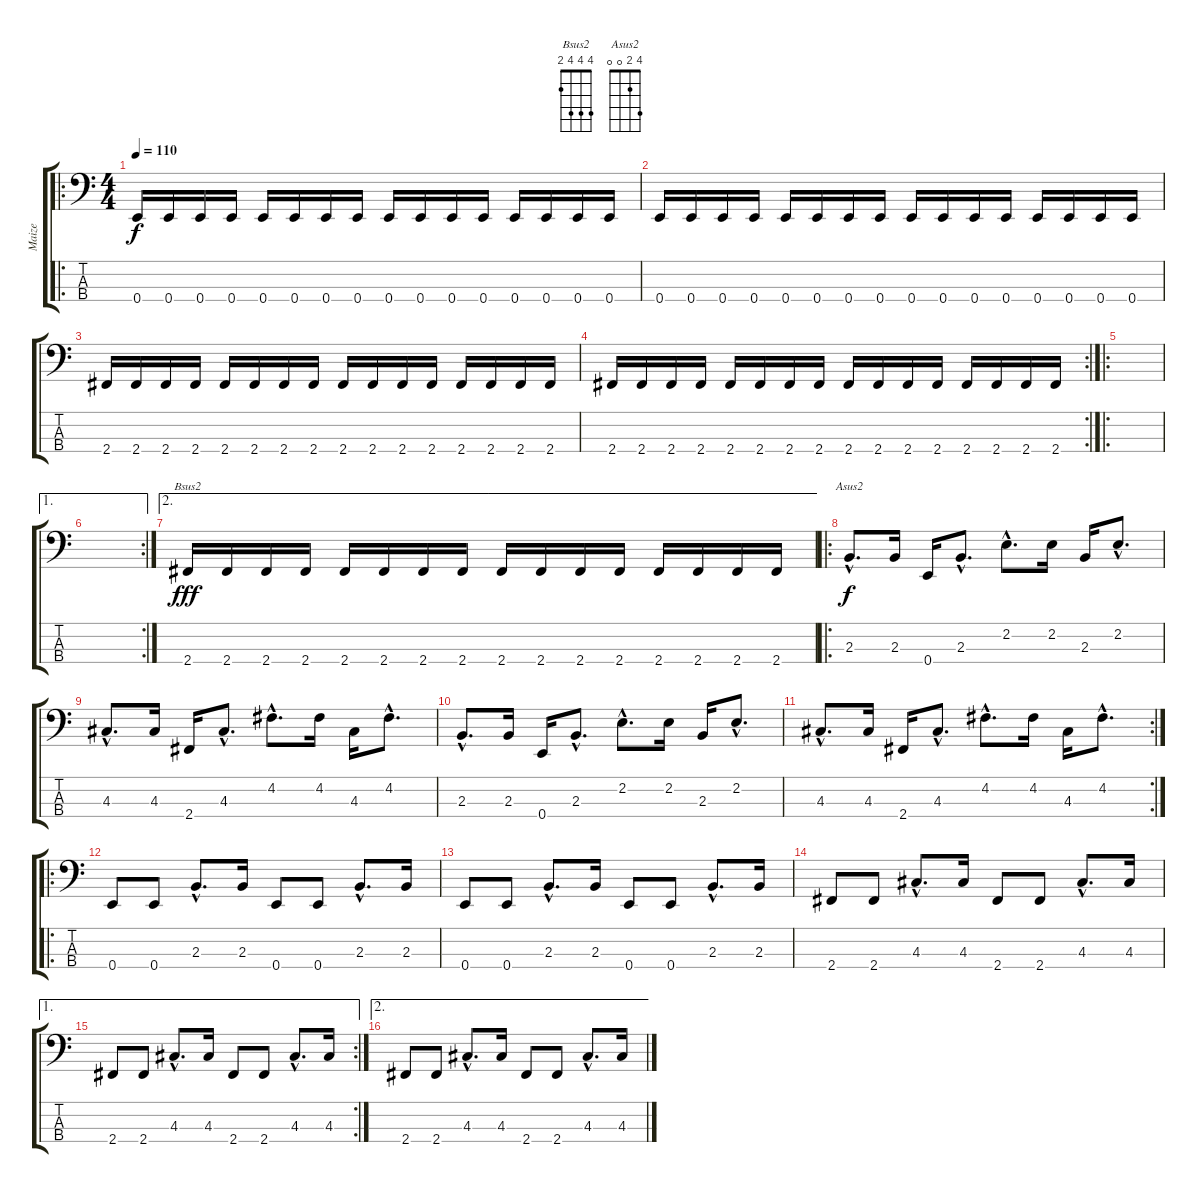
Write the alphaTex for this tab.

\track ("Maize" "Maize") {instrument electricbassfinger}
\staff {score tabs}
\tuning (G2 D2 A1 E1) {hide}
\chord ("Bsus2" 4 4 4 2)
\chord ("Asus2" 4 2 0 0)
\ro
\ts (4 4)
\tempo 110
\clef f4
\ks c
0.4.16{dy f instrument electricbassfinger} 0.4.16 0.4.16 0.4.16 0.4.16 0.4.16 0.4.16 0.4.16 0.4.16 0.4.16 0.4.16 0.4.16 0.4.16 0.4.16 0.4.16 0.4.16 |
0.4.16 0.4.16 0.4.16 0.4.16 0.4.16 0.4.16 0.4.16 0.4.16 0.4.16 0.4.16 0.4.16 0.4.16 0.4.16 0.4.16 0.4.16 0.4.16 |
2.4.16 2.4.16 2.4.16 2.4.16 2.4.16 2.4.16 2.4.16 2.4.16 2.4.16 2.4.16 2.4.16 2.4.16 2.4.16 2.4.16 2.4.16 2.4.16 |
\rc 2
2.4.16 2.4.16 2.4.16 2.4.16 2.4.16 2.4.16 2.4.16 2.4.16 2.4.16 2.4.16 2.4.16 2.4.16 2.4.16 2.4.16 2.4.16 2.4.16 |
\ro
|
\ae 1
\rc 2
|
\ae 2
2.4.16{ch "Bsus2" dy fff} 2.4.16 2.4.16 2.4.16 2.4.16 2.4.16 2.4.16 2.4.16 2.4.16 2.4.16 2.4.16 2.4.16 2.4.16 2.4.16 2.4.16 2.4.16 |
\ro
2.3{hac}.8{d ch "Asus2" dy f} 2.3.16 0.4.16 2.3{hac}.8{d} 2.2{hac}.8{d} 2.2.16 2.3.16 2.2{hac}.8{d} |
4.3{hac}.8{d} 4.3.16 2.4.16 4.3{hac}.8{d} 4.2{hac}.8{d} 4.2.16 4.3.16 4.2{hac}.8{d} |
2.3{hac}.8{d} 2.3.16 0.4.16 2.3{hac}.8{d} 2.2{hac}.8{d} 2.2.16 2.3.16 2.2{hac}.8{d} |
\rc 2
4.3{hac}.8{d} 4.3.16 2.4.16 4.3{hac}.8{d} 4.2{hac}.8{d} 4.2.16 4.3.16 4.2{hac}.8{d} |
\ro
0.4.8 0.4.8 2.3{hac}.8{d} 2.3.16 0.4.8 0.4.8 2.3{hac}.8{d} 2.3.16 |
0.4.8 0.4.8 2.3{hac}.8{d} 2.3.16 0.4.8 0.4.8 2.3{hac}.8{d} 2.3.16 |
2.4.8 2.4.8 4.3{hac}.8{d} 4.3.16 2.4.8 2.4.8 4.3{hac}.8{d} 4.3.16 |
\ae 1
\rc 2
2.4.8 2.4.8 4.3{hac}.8{d} 4.3.16 2.4.8 2.4.8 4.3{hac}.8{d} 4.3.16 |
\ae 2
2.4.8 2.4.8 4.3{hac}.8{d} 4.3.16 2.4.8 2.4.8 4.3{hac}.8{d} 4.3.16
